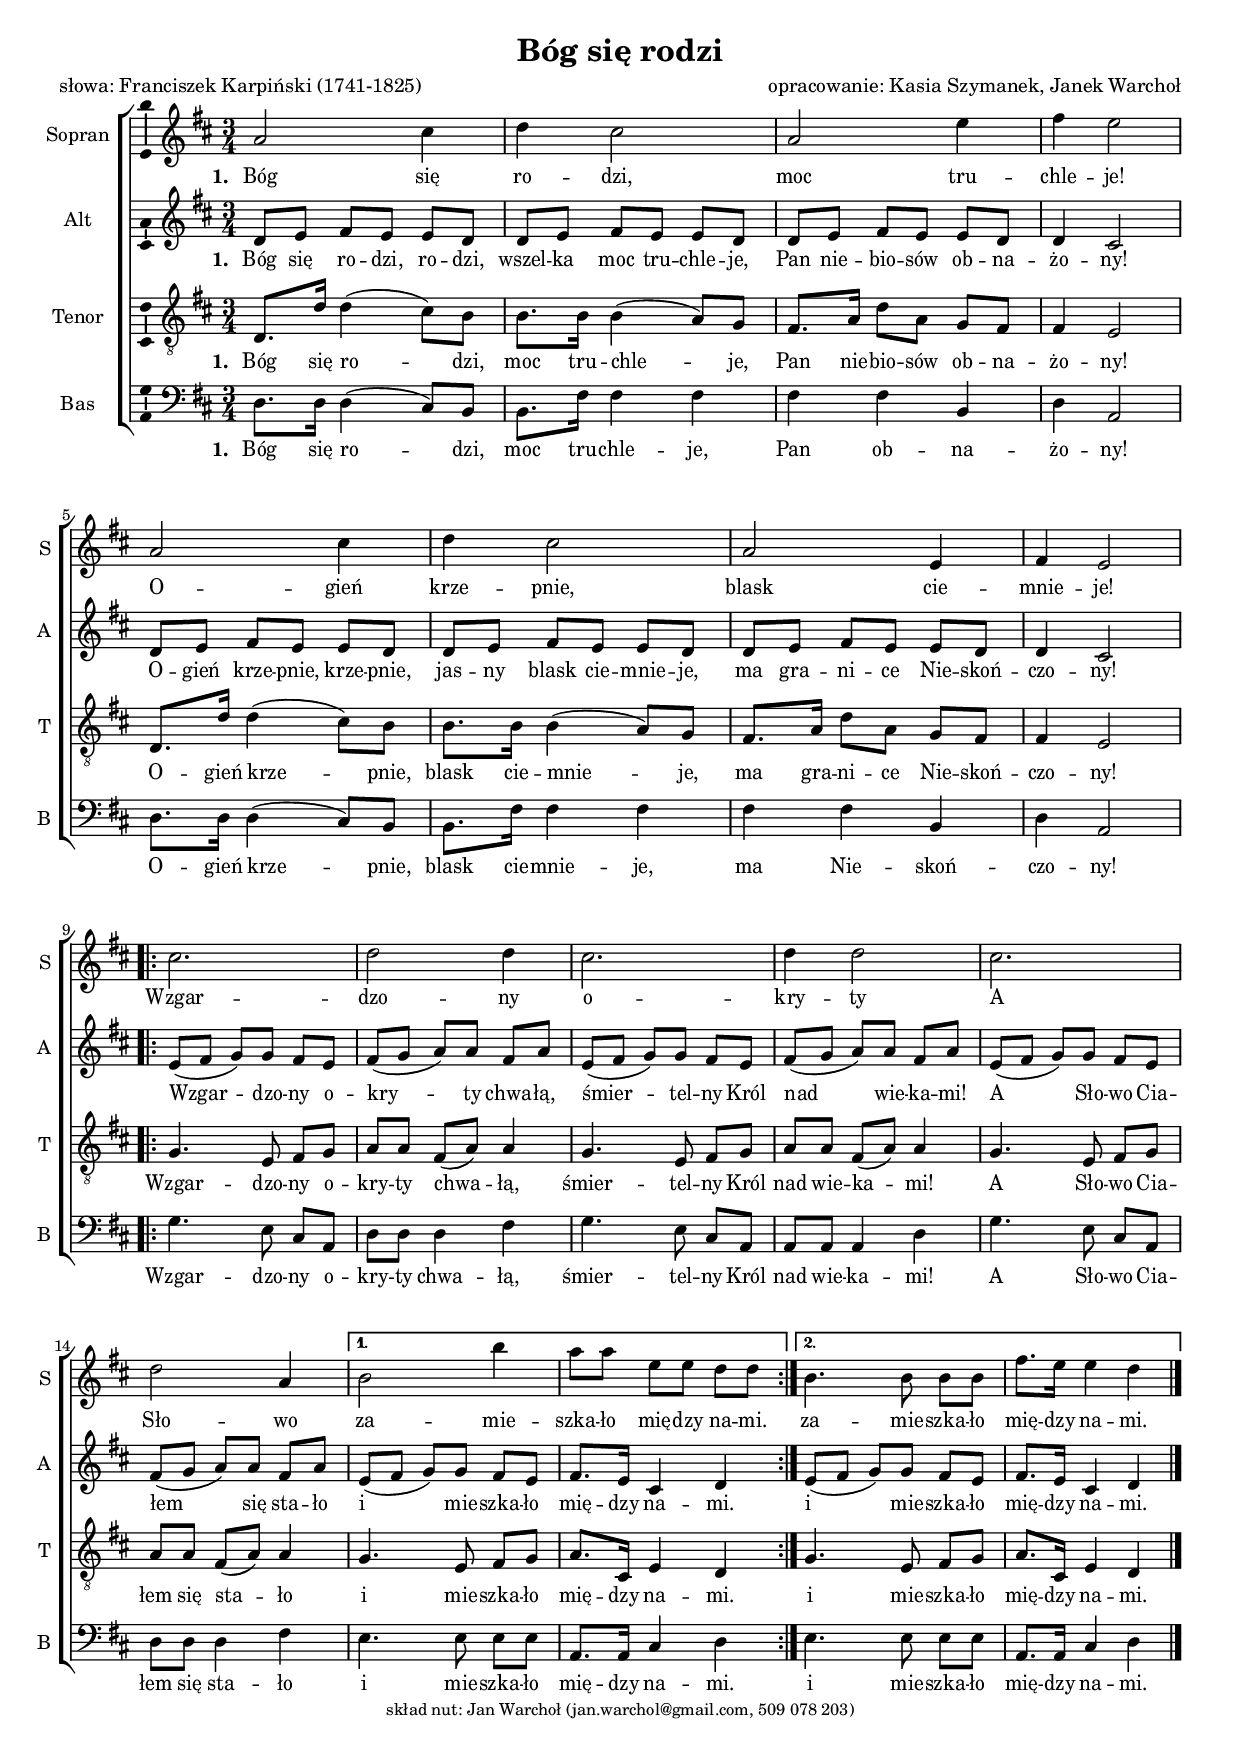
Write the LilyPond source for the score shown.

\version "2.19.0"
#(ly:set-option 'strokeadjust #t)

\header {
  title = "Bóg się rodzi"
  poet = "słowa: Franciszek Karpiński (1741-1825)"
  composer = "opracowanie: Kasia Szymanek, Janek Warchoł"
}
%--------------------------------MELODIA
metrumitp = {
  \key d \major
  \time 3/4
  \set Timing.beamExceptions = #'()
  \tempo ""
}
melodiaSopranu =
\relative f' {
  \metrumitp
  a2 cis4 |
  d4 cis2 |
  a2 e'4 |
  fis4 e2 |
  a,2 cis4 |
  d4 cis2 |
  a2 e4 |
  fis4 e2 |
  \break
  \repeat volta 2 {
    cis'2. |
    d2 d4 |
    cis2. |
    d4 d2 |
    cis2. |
    d2 a4 |
  }
  \alternative {
    {
      b2 b'4 |
      a8 a e e d d |
    }
    {
      b4. b8 b b |
      fis'8. e16 e4 d |
    }
  }
  \bar "|."
}

melodiaAltu =
\relative f' {
  \metrumitp
  \repeat unfold 2 {
    d8 e fis e e d |
    d8 e fis e e d |
    d8 e fis e e d |
    d4 cis2 |
  }
  \repeat unfold 3 {
    e8( fis g) g fis e |
    fis8( g a) a fis a |
  }
  e8( fis g) g fis e |
  fis8. e16 cis4 d |
  e8( fis g) g fis e |
  fis8. e16 cis4 d |
  \bar "|."
}

melodiaTenorow =
\relative f {
  \metrumitp
  \repeat unfold 2 {
    d8. d'16 d4( cis8) b |
    b8. b16 b4( a8) g |
    fis8. a16 d8 a g fis |
    fis4 e2 |
  }
  \repeat unfold 3 {
    g4. e8 fis g |
    a8 a fis( a) a4 |
  }
  g4. e8 fis g |
  a8. cis,16 e4 d |
  g4. e8 fis g |
  a8. cis,16 e4 d |
  \bar "|."
}

melodiaBasow =
\relative f {
  \metrumitp
  \repeat unfold 2 {
    d8. d16 d4( cis8) b |
    b8. fis'16 fis4 fis |
    fis4 fis b, |
    d4 a2 |
  }
  g'4. e8 cis a |
  d8 d d4 fis |
  g4. e8 cis a |
  a8 a a4 d |
  g4. e8 cis a |
  d8 d d4 fis |
  e4. e8 e e |
  a,8. a16 cis4 d |
  e4. e8 e e |
  a,8. a16 cis4 d |
  \bar "|."
}
akordy = \chordmode {
}

%--------------------------------SŁOWA

wzgardzony = \lyricmode {
  Wzgar -- dzo -- ny o -- kry -- ty chwa -- łą,
  śmier -- tel -- ny Król nad wie -- ka -- mi!
  A Sło -- wo Cia -- łem się sta -- ło
  i mie -- szka -- ło mię -- dzy na -- mi.
  i mie -- szka -- ło mię -- dzy na -- mi.
}

tekstSopranu = \lyricmode {
  \set stanza = "1. "
  Bóg się ro -- dzi, moc  tru -- chle -- je!
  O -- gień krze -- pnie, blask cie -- mnie -- je!
  Wzgar -- dzo -- ny o -- kry -- ty
  A Sło -- wo
  za -- mie -- szka -- ło mię -- dzy na -- mi.
  za -- mie -- szka -- ło mię -- dzy na -- mi.
}
tekstAltu = \lyricmode {
  \set stanza = "1. "
  Bóg się ro -- dzi, ro -- dzi, wszel -- ka moc  tru -- chle -- je,
  Pan nie -- bio -- sów ob -- na -- żo -- ny!
  O -- gień krze -- pnie,  krze -- pnie, jas -- ny blask cie -- mnie -- je,
  ma gra -- ni -- ce Nie -- skoń -- czo -- ny!
  \wzgardzony
}
tekstTenorow = \lyricmode {
  \set stanza = "1. "
  Bóg się ro -- dzi, moc  tru -- chle -- je,
  Pan nie -- bio -- sów ob -- na -- żo -- ny!
  O -- gień krze -- pnie, blask cie -- mnie -- je,
  ma gra -- ni -- ce Nie -- skoń -- czo -- ny!
  \wzgardzony
}
tekstBasow = \lyricmode {
  \set stanza = "1. "
  Bóg się ro -- dzi, moc  tru -- chle -- je,
  Pan ob -- na -- żo -- ny!
  O -- gień krze -- pnie, blask cie -- mnie -- je,
  ma Nie -- skoń -- czo -- ny!
  \wzgardzony
}

zwrotkaII = \markup {
}
zwrotkaIII = \markup {
}
zwrotkaIV = \markup {
}
zwrotkaV = \markup {
}

%--------------------------------USTAWIENIA

#(set-global-staff-size 17)

\paper {
  indent = 12 \mm
  short-indent = 2 \mm
  %left-margin = 15 \mm
  %right-margin = 15 \mm
  %top-markup-spacing #'basic-distance = 8
  %markup-system-spacing #'basic-distance = 18
  %system-system-spacing #'basic-distance = 18
  %score-markup-spacing #'basic-distance = 15
  ragged-last-bottom = ##f
}

#(define powiekszenie-zwrotek '(1.2 . 1.2))
#(define interlinia '(baseline-skip . 3)) % 3 is Lily default
odstepMiedzyZwrotkami = \markup \vspace #2
odstepOdNumeruDoZwrotki = \markup \hspace #1

\layout {
  \override LyricText #'stencil =
  #(lambda (grob)
     (ly:stencil-scale (lyric-text::print grob) 0.9 1))
}

%--------------------------------STRUKTURA

\score {
  \new ChoirStaff <<
    \new ChordNames {
      \germanChords
      \set chordNameLowercaseMinor = ##t
      \akordy
    }
    \new Staff = sopran
    \with { \consists "Ambitus_engraver" } {
      \clef treble
      \set Staff.instrumentName = "Sopran "
      \set Staff.shortInstrumentName = "S "
      \new Voice = sopran {
        \set Staff.midiInstrument = "clarinet"
        \dynamicUp
        \tupletUp
        \melodiaSopranu
      }
    }
    \new Lyrics \lyricsto sopran \tekstSopranu

    \new Staff = alt
    \with { \consists "Ambitus_engraver" } {
      \clef treble
      \set Staff.instrumentName = "Alt "
      \set Staff.shortInstrumentName = "A "
      \new Voice = alt {
        \set Staff.midiInstrument = "clarinet"
        \dynamicUp
        \tupletUp
        \melodiaAltu
      }
    }
    \new Lyrics \lyricsto alt \tekstAltu

    \new Staff = tenor
    \with { \consists "Ambitus_engraver" } {
      \clef "treble_8"
      \set Staff.instrumentName = "Tenor "
      \set Staff.shortInstrumentName = "T "
      \new Voice = tenor {
        \set Staff.midiInstrument = "clarinet"
        \dynamicUp
        \tupletUp
        \melodiaTenorow
      }
    }
    \new Lyrics \lyricsto tenor \tekstTenorow

    \new Staff = bas
    \with { \consists "Ambitus_engraver" } {
      \clef bass
      \set Staff.instrumentName = "Bas "
      \set Staff.shortInstrumentName = "B "
      \new Voice = bas {
        \set Staff.midiInstrument = "clarinet"
        \dynamicUp
        \tupletUp
        \melodiaBasow
      }
    }
    \new Lyrics \lyricsto bas \tekstBasow
  >>
  \layout {
  }
  \midi {
    \tempo 4=85
  }
}

%--------------------------------STOPKA

\paper {
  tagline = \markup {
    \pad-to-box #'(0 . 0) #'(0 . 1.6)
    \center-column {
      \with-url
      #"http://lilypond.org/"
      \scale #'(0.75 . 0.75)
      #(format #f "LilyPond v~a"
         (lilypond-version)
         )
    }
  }

  oddFooterMarkup = \markup {
    \override #'(baseline-skip . 1)
    \column {
      \fill-line {
        %% Copyright header field only on first page in each bookpart.
        \on-the-fly #part-first-page {
          \override #'(baseline-skip . 2)
          \center-column {
            \scale #'(1 . 1)
            \fromproperty #'header:copyright
            \scale #'(0.85 . 0.85)
            "skład nut: Jan Warchoł (jan.warchol@gmail.com, 509 078 203)"
          }
        }
      }
      \fill-line {
        %% Tagline header field only on last page in the book.
        \on-the-fly #last-page \fromproperty #'header:tagline
      }
    }
  }
}
